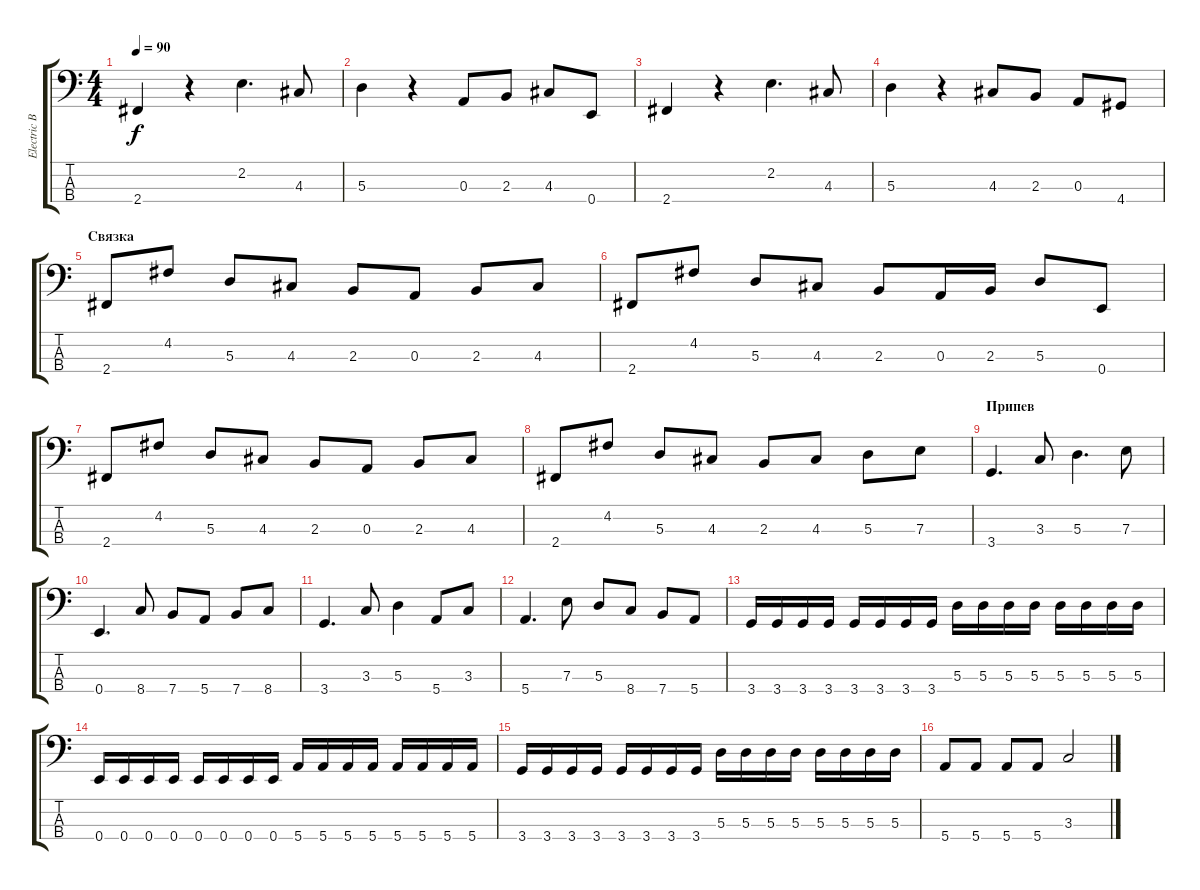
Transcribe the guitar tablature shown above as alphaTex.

\track ("Electric Bass" "Electric B") {instrument electricbassfinger}
\staff {score tabs}
\tuning (G2 D2 A1 E1) {hide}
\ts (4 4)
\tempo 90
\clef f4
\ks c
2.4.4{dy f} r.4 2.2.4{d} 4.3.8 |
5.3.4 r.4 0.3.8 2.3.8 4.3.8 0.4.8 |
2.4.4 r.4 2.2.4{d} 4.3.8 |
5.3.4 r.4 4.3.8 2.3.8 0.3.8 4.4.8 |
\section ("" "Связка")
2.4.8 4.2.8 5.3.8 4.3.8 2.3.8 0.3.8 2.3.8 4.3.8 |
2.4.8 4.2.8 5.3.8 4.3.8 2.3.8 0.3.16 2.3.16 5.3.8 0.4.8 |
2.4.8 4.2.8 5.3.8 4.3.8 2.3.8 0.3.8 2.3.8 4.3.8 |
2.4.8 4.2.8 5.3.8 4.3.8 2.3.8 4.3.8 5.3.8 7.3.8 |
\section ("" "Припев")
3.4.4{d} 3.3.8 5.3.4{d} 7.3.8 |
0.4.4{d} 8.4.8 7.4.8 5.4.8 7.4.8 8.4.8 |
3.4.4{d} 3.3.8 5.3.4 5.4.8 3.3.8 |
5.4.4{d} 7.3.8 5.3.8 8.4.8 7.4.8 5.4.8 |
3.4.16 3.4.16 3.4.16 3.4.16 3.4.16 3.4.16 3.4.16 3.4.16 5.3.16 5.3.16 5.3.16 5.3.16 5.3.16 5.3.16 5.3.16 5.3.16 |
0.4.16 0.4.16 0.4.16 0.4.16 0.4.16 0.4.16 0.4.16 0.4.16 5.4.16 5.4.16 5.4.16 5.4.16 5.4.16 5.4.16 5.4.16 5.4.16 |
3.4.16 3.4.16 3.4.16 3.4.16 3.4.16 3.4.16 3.4.16 3.4.16 5.3.16 5.3.16 5.3.16 5.3.16 5.3.16 5.3.16 5.3.16 5.3.16 |
5.4.8 5.4.8 5.4.8 5.4.8 3.3.2
